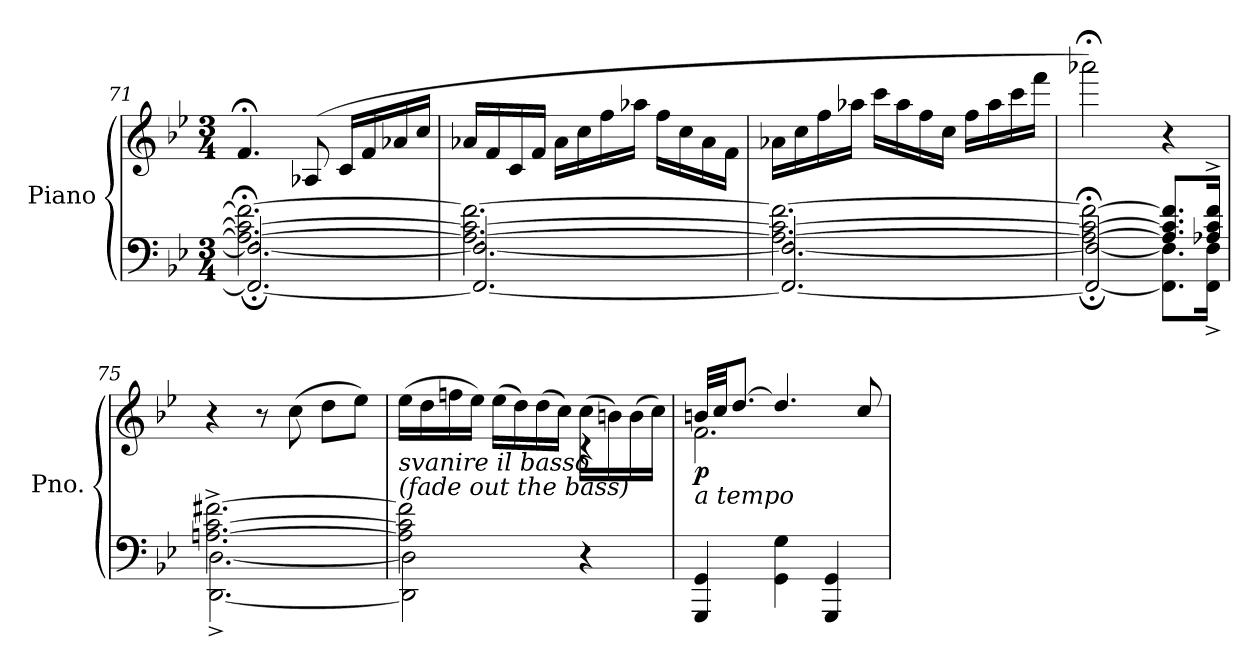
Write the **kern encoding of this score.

**kern	**kern	**dynam
*part1	*part1	*part1
*staff2	*staff1	*staff1/2
*I"Piano	*	*
*I'Pno.	*	*
*clefF4	*clefG2	*
*k[b-e-]	*k[b-e-]	*
*M3/4	*M3/4	*
=71	=71	=71
*^	*	*
2.A-\_; 2.c\_; 2.f\_;	2.FF/_; 2.F/_;	4.f;</	.
.	.	(>8A-X/	.
.	.	16c/LL	.
.	.	16f/	.
.	.	16a-X/	.
.	.	16cc/JJ	.
=72	=72	=72	=72
2.A-\_ 2.c\_ 2.f\_	2.FF/_ 2.F/_	16a-X/LL	.
.	.	16f/	.
.	.	16c/	.
.	.	16f/JJ	.
.	.	16a-\LL	.
.	.	16cc\	.
.	.	16ff\	.
.	.	16aa-X\JJ	.
.	.	16ff\LL	.
.	.	16cc\	.
.	.	16a-\	.
.	.	16f\JJ	.
=73	=73	=73	=73
2.A-\_ 2.c\_ 2.f\_	2.FF/_ 2.F/_	16a-X\LL	.
.	.	16cc\	.
.	.	16ff\	.
.	.	16aa-X\JJ	.
.	.	16ccc\LL	.
.	.	16aa-\	.
.	.	16ff\	.
.	.	16cc\JJ	.
.	.	16ff\LL	.
.	.	16aa-\	.
.	.	16ccc\	.
.	.	16fff\JJ	.
=74	=74	=74	=74
2A-\_; 2c\_; 2f\_;	2FF/_; 2F/_;	2aaa-X;<\)	.
8.A-/] 8.c/] 8.f/]L	8.FF\] 8.F\]L	4r	.
16A-X/^ 16c/^ 16f/^Jk	16FF\^< 16F\^<Jk	.	.
=75	=75	=75	=75
[2.An\^ [2.c\^ [2.f#X\^	[2.DD\^< [2.D\^<	4r	.
.	.	8r	.
.	.	(>8cc\	.
.	.	8dd\L	.
.	.	8ee-\J)	.
=76	=76	=76	=76
*	*	*^	*
!	!	!LO:TX:b:i:t=svanire il basso	!	!
!	!	!LO:TX:b:i:t=(fade out the bass)	!	!
2A\] 2c\] 2f#\]	2DD\] 2D\]	(>16ee-\LL	2ryy	.
.	.	16dd\	.	.
.	.	16ffn\	.	.
.	.	16ee-\JJ)	.	.
.	.	(>16ee-\LL	.	.
.	.	16dd\)	.	.
.	.	(>16dd\	.	.
.	.	16cc\JJ)	.	.
4ryy	4r	(>16cc\LL	4r	.
.	.	16bn\)	.	.
.	.	(>16b\	.	.
.	.	16cc\JJ)	.	.
*v	*v	*	*	*
=77	=77	=77	=77
!	!LO:TX:b:i:t=a tempo	!	!
!	!	!	!LO:DY:b
4GGG/ 4GG/	32bn/LLL	2.f\	p
.	32cc/JJ	.	.
.	[8.dd/J	.	.
4GG\ 4G\	4.dd/]	.	.
4GGG/ 4GG/	.	.	.
.	8cc/	.	.
*	*v	*v	*
=	=	=
*-	*-	*-
